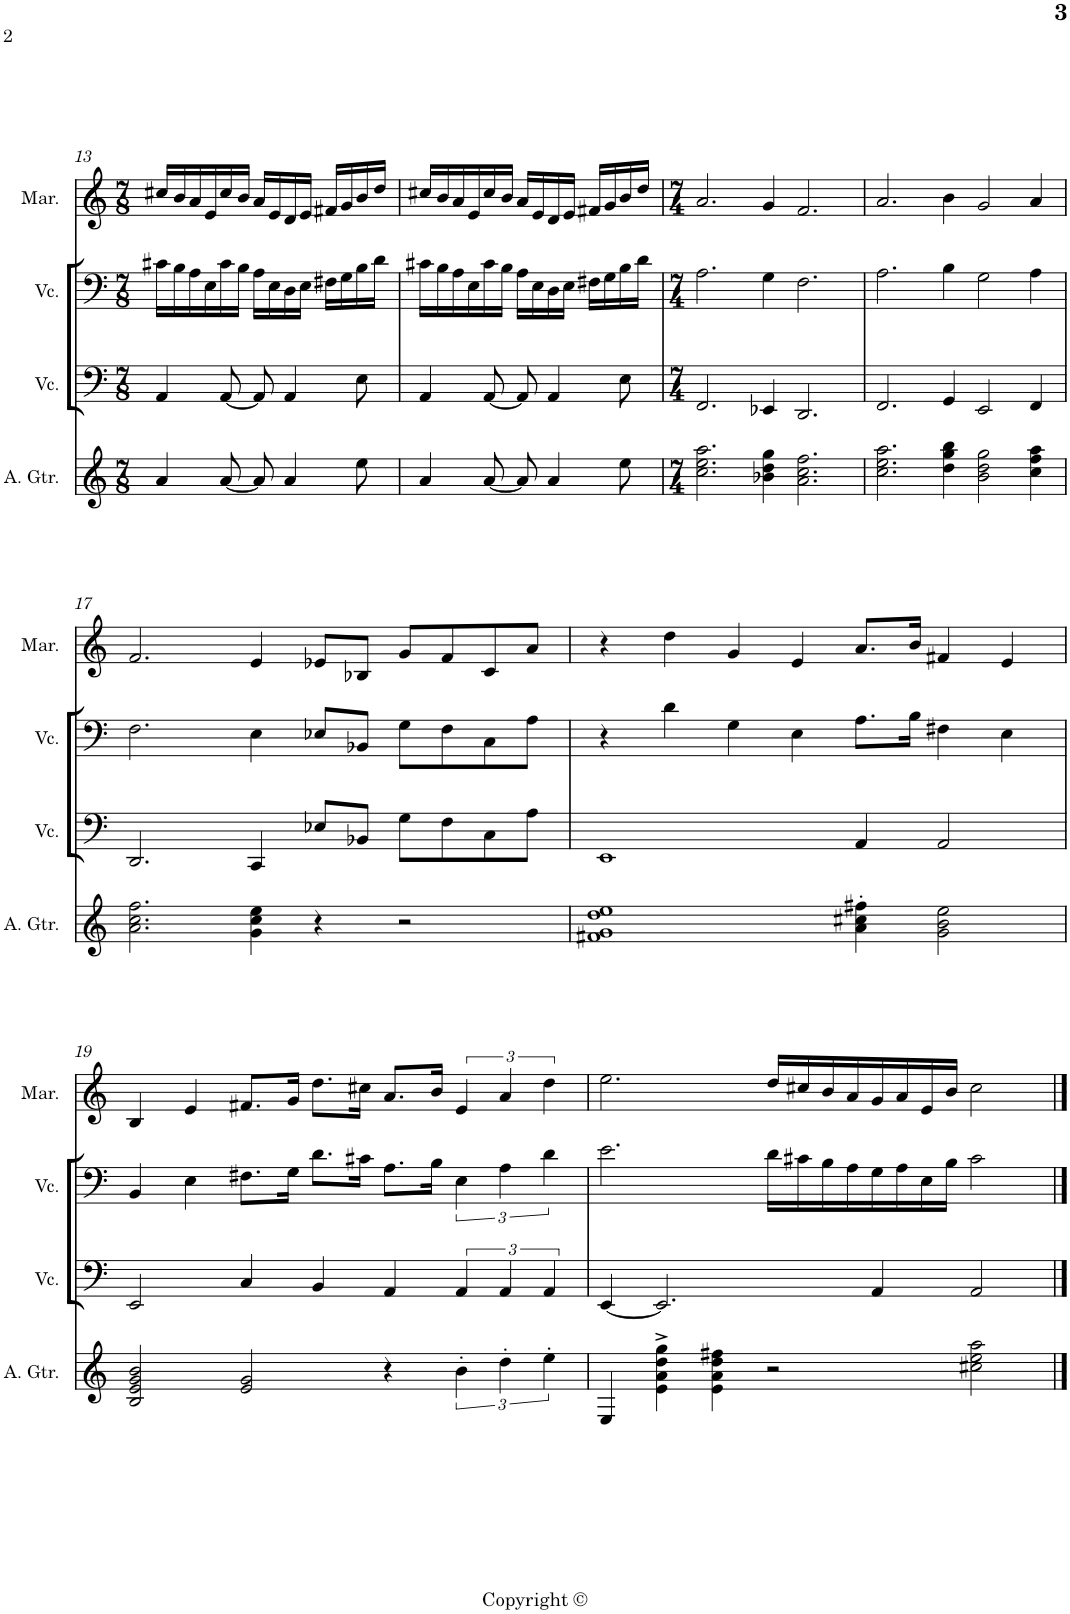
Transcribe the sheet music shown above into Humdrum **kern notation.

**kern	**kern	**kern	**kern
*part4	*part3	*part2	*part1
*staff4	*staff3	*staff2	*staff1
*I"Acoustic Guitar	*I"Violoncello	*I"Violoncello	*I"Marimba
*I'A. Gtr.	*I'Vc.	*I'Vc.	*I'Mar.
!!LO:PB:g=z
*clefG2	*clefF4	*clefF4	*clefG2
*Trd7c12	*	*	*
*k[]	*k[]	*k[]	*k[]
*M7/8	*M7/8	*M7/8	*M7/8
=13	=13	=13	=13
4a/	4AA/	16c#X\LL	16cc#X/LL
.	.	16B\	16b/
.	.	16A\	16a/
.	.	16E\	16e/
[8a/L	[8AA/	16c#\	16cc#/
.	.	16B\JJ	16b/JJ
8a/J]	8AA/]	16A\LL	16a/LL
.	.	16E\	16e/
4a/	4AA/	16D\	16d/
.	.	16E\JJ	16e/JJ
.	.	16F#X\LL	16f#X/LL
.	.	16G\	16g/
8ee\	8E\	16B\	16b/
.	.	16d\JJ	16dd/JJ
=14	=14	=14	=14
4a/	4AA/	16c#X\LL	16cc#X/LL
.	.	16B\	16b/
.	.	16A\	16a/
.	.	16E\	16e/
[8a/L	[8AA/	16c#\	16cc#/
.	.	16B\JJ	16b/JJ
8a/J]	8AA/]	16A\LL	16a/LL
.	.	16E\	16e/
4a/	4AA/	16D\	16d/
.	.	16E\JJ	16e/JJ
.	.	16F#X\LL	16f#X/LL
.	.	16G\	16g/
8ee\	8E\	16B\	16b/
.	.	16d\JJ	16dd/JJ
=15	=15	=15	=15
*M7/4	*M7/4	*M7/4	*M7/4
2.cc\ 2.ee\ 2.aa\	2.FF/	2.A\	2.a/
4b-X\ 4dd\ 4gg\	4EE-X/	4G\	4g/
2.a\ 2.cc\ 2.ff\	2.DD/	2.F\	2.f/
=16	=16	=16	=16
2.cc\ 2.ee\ 2.aa\	2.FF/	2.A\	2.a/
4dd\ 4gg\ 4bb\	4GG/	4B\	4b\
2b\ 2dd\ 2gg\	2EE/	2G\	2g/
4cc\ 4ff\ 4aa\	4FF/	4A\	4a/
!!LO:LB:g=z
=17	=17	=17	=17
2.a\ 2.cc\ 2.ff\	2.DD/	2.F\	2.f/
4g\ 4cc\ 4ee\	4CC/	4E\	4e/
4r	8E-X/L	8E-X/L	8e-X/L
.	8BB-X/J	8BB-X/J	8B-X/J
2r	8G\L	8G\L	8g/L
.	8F\	8F\	8f/
.	8C\	8C\	8c/
.	8A\J	8A\J	8a/J
=18	=18	=18	=18
1f#X 1g 1dd 1ee	1EE	4r	4r
.	.	4d\	4dd\
.	.	4G\	4g/
.	.	4E\	4e/
4a\' 4cc#X\' 4ff#X\'	4AA/	8.A\L	8.a/L
.	.	16B\Jk	16b/Jk
2g\ 2b\ 2ee\	2AA/	4F#X\	4f#X/
.	.	4E\	4e/
!!LO:LB:g=z
=19	=19	=19	=19
2B/ 2e/ 2g/ 2b/	2EE/	4BB/	4B/
.	.	4E\	4e/
2e/ 2g/	4C/	8.F#X\L	8.f#X/L
.	.	16G\Jk	16g/Jk
.	4BB/	8.d\L	8.dd\L
.	.	16c#X\Jk	16cc#X\Jk
4r	4AA/	8.A\L	8.a/L
.	.	16B\Jk	16b/Jk
6b'\	6AA/	6E\	6e/
6dd'\	6AA/	6A\	6a/
6ee'\	6AA/	6d\	6dd\
=20	=20	=20	=20
4E/	[4EE/	2.e\	2.ee\
4e\^ 4a\^ 4dd\^ 4gg\^	2.EE/]	.	.
4e\ 4a\ 4dd\ 4ff#X\	.	.	.
2r	.	16d\LL	16dd/LL
.	.	16c#X\	16cc#X/
.	.	16B\	16b/
.	.	16A\	16a/
.	4AA/	16G\	16g/
.	.	16A\	16a/
.	.	16E\	16e/
.	.	16B\JJ	16b/JJ
2cc#X\ 2ee\ 2aa\	2AA/	2c#\	2cc#\
==	==	==	==
*-	*-	*-	*-
